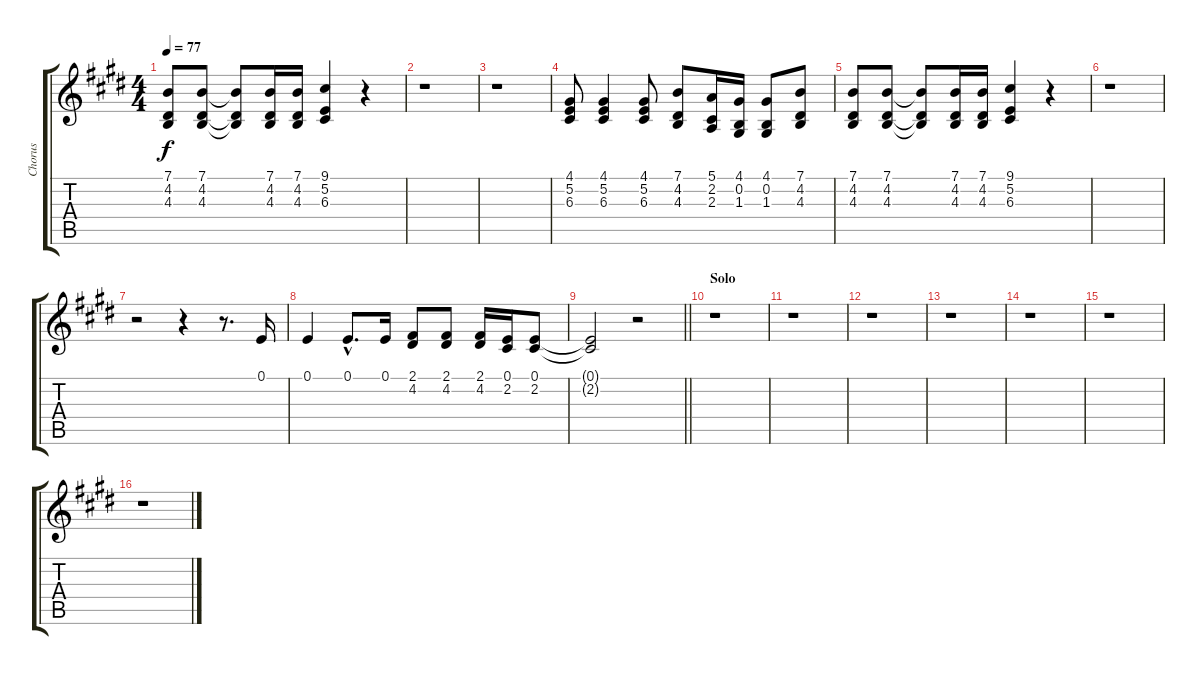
\track ("Chorus" "Chorus") {instrument sopranosax}
\staff {score tabs}
\tuning (E4 B3 G3 D3 A2 E2) {hide}
\ts (4 4)
\tempo 77
\clef g2
\ks e
(7.1 4.2 4.3).8{dy f} (7.1 4.2 4.3).8 (7.1{t} 4.2{t} 4.3{t}).8 (7.1 4.2 4.3).16 (7.1 4.2 4.3).16 (9.1 5.2 6.3).4 r.4 |
r.1 |
r.1 |
(4.1 5.2 6.3).8 (4.1 5.2 6.3).4 (4.1 5.2 6.3).8 (7.1 4.2 4.3).8 (5.1 2.2 2.3).16 (4.1 0.2 1.3).16 (4.1 0.2 1.3).8 (7.1 4.2 4.3).8 |
(7.1 4.2 4.3).8 (7.1 4.2 4.3).8 (7.1{t} 4.2{t} 4.3{t}).8 (7.1 4.2 4.3).16 (7.1 4.2 4.3).16 (9.1 5.2 6.3).4 r.4 |
r.1 |
r.2 r.4 r.8{d} 0.1.16 |
0.1.4 0.1{hac}.8{d} 0.1.16 (2.1 4.2).8 (2.1 4.2).8 (2.1 4.2).16 (0.1 2.2).16 (0.1 2.2).8 |
\barLineRight lightlight
(0.1{t} 2.2{t}).2 r.2 |
\section ("" "Solo")
r.1 |
r.1 |
r.1 |
r.1 |
r.1 |
r.1 |
r.1
